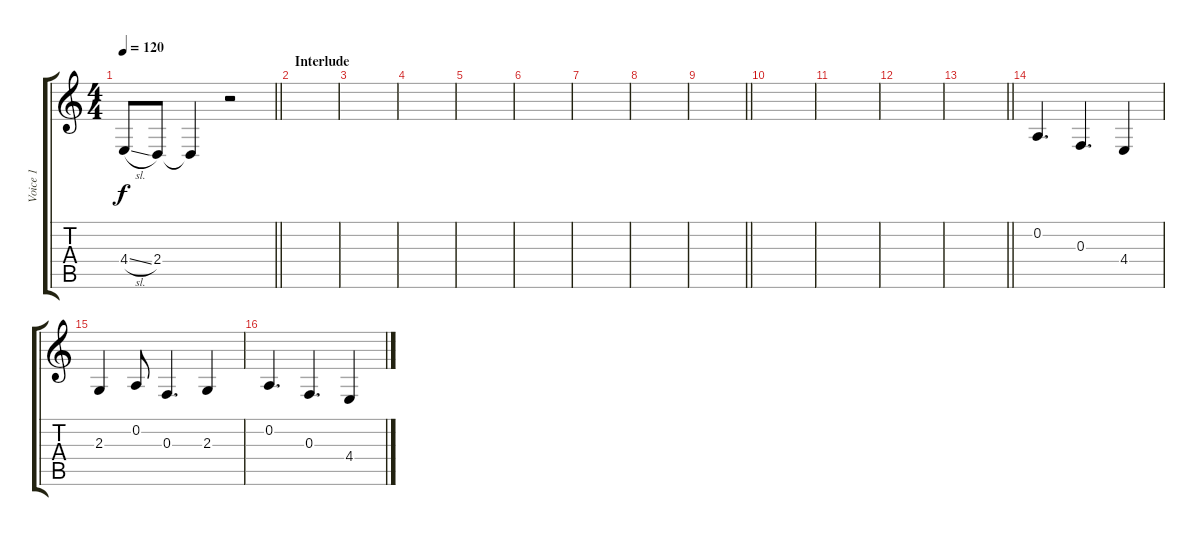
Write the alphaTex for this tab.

\track ("Voice 1" "Voice 1") {instrument englishhorn}
\staff {score tabs}
\tuning (D4 A3 F3 C3 G2 D2) {hide}
\ts (4 4)
\tempo 120
\clef g2
\barLineRight lightlight
\ks c
4.4{sl}.8{dy f} 2.4.8 2.4{t}.4 r.2 |
\section ("" "Interlude")
|
|
|
|
|
|
|
\barLineRight lightlight
|
\section ("" "")
|
|
|
\barLineRight lightlight
|
\section ("" "")
0.2.4{d} 0.3.4{d} 4.4.4 |
2.3.4 0.2.8 0.3.4{d} 2.3.4 |
0.2.4{d} 0.3.4{d} 4.4.4
